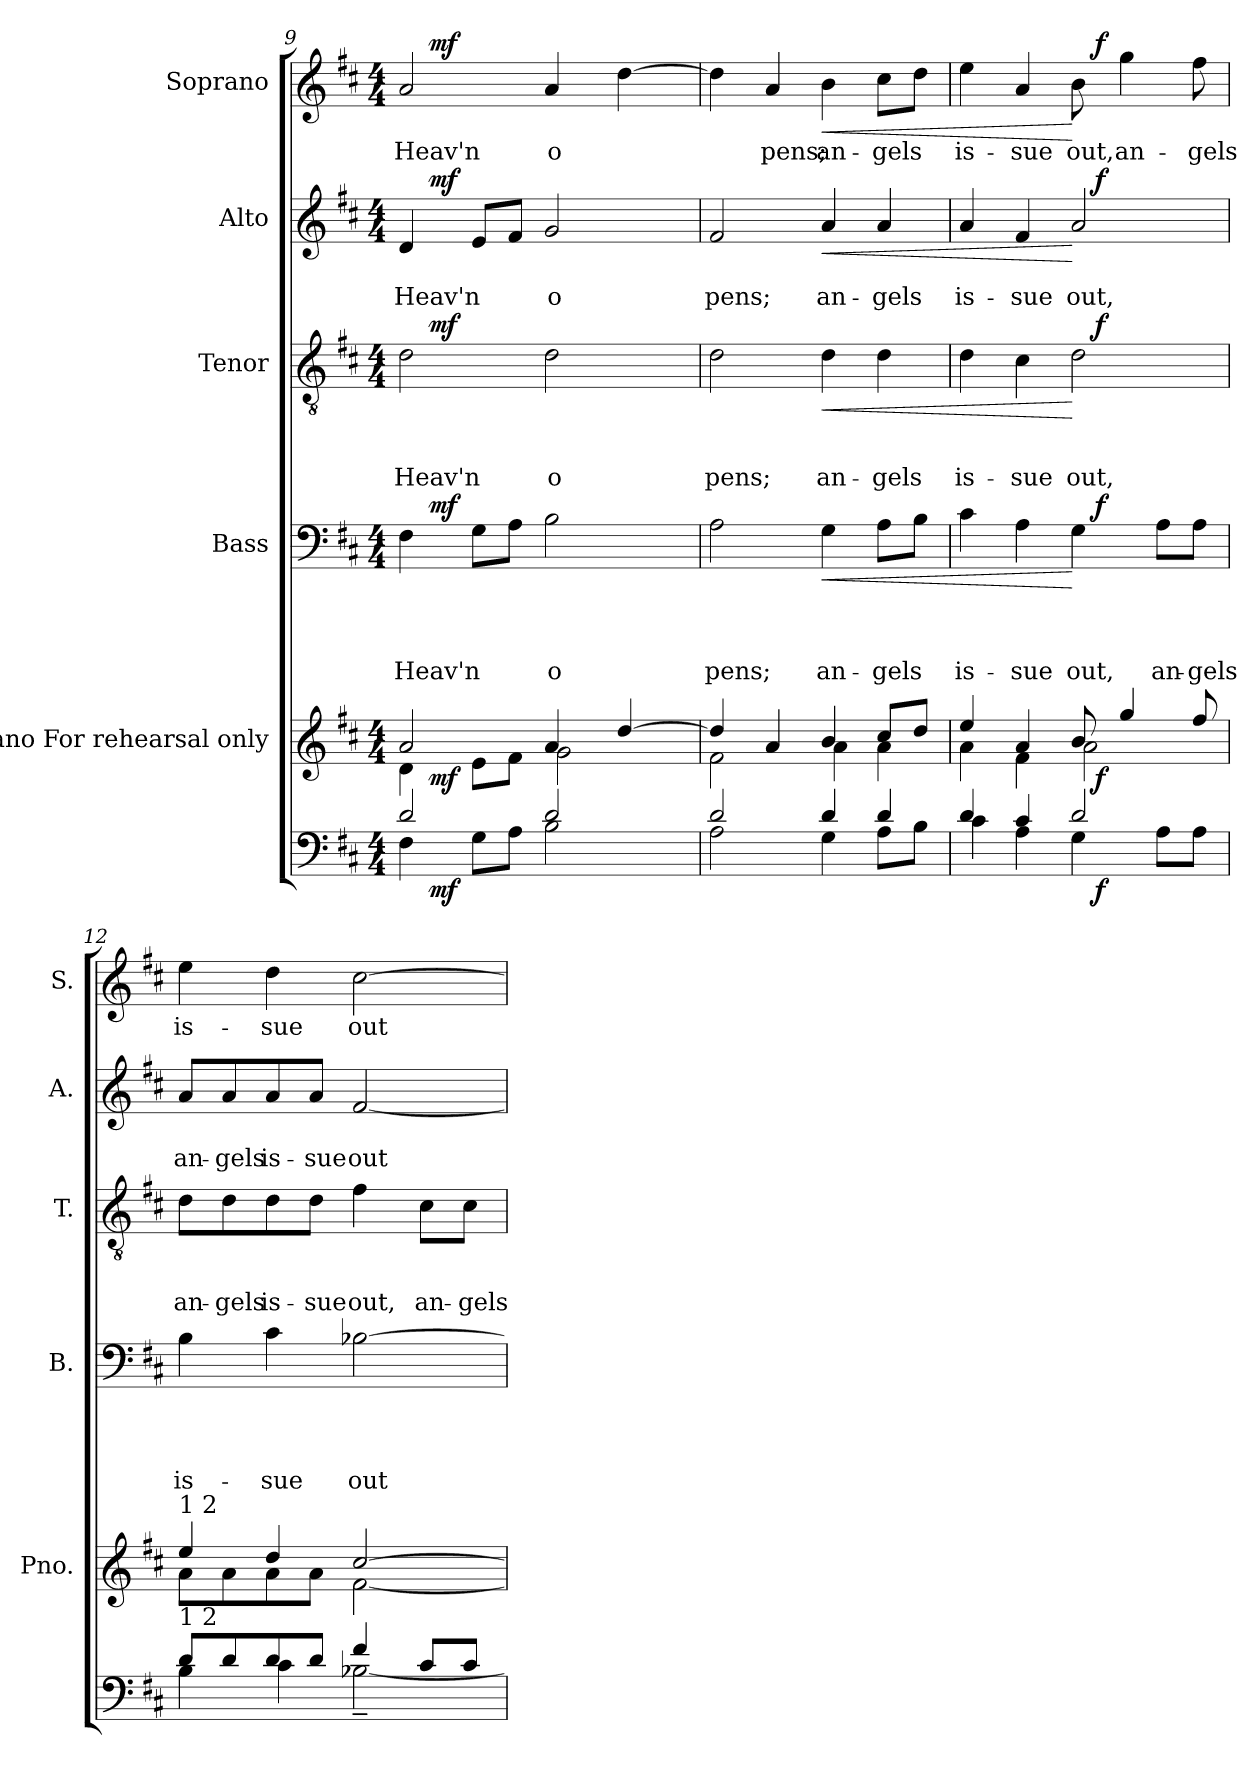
**kern	**dynam	**kern	**dynam	**kern	**text	**text	**text	**text	**dynam	**kern	**text	**text	**text	**dynam	**kern	**text	**text	**dynam	**kern	**text	**dynam
*part6	*part6	*part5	*part5	*part4	*part4	*part4	*part4	*part4	*part4	*part3	*part3	*part3	*part3	*part3	*part2	*part2	*part2	*part2	*part1	*part1	*part1
*staff6	*staff6	*staff5	*staff5	*staff4	*staff4	*staff4	*staff4	*staff4	*staff4	*staff3	*staff3	*staff3	*staff3	*staff3	*staff2	*staff2	*staff2	*staff2	*staff1	*staff1	*staff1
*	*	*I"Piano For rehearsal only	*	*I"Bass	*	*	*	*	*	*I"Tenor	*	*	*	*	*I"Alto	*	*	*	*I"Soprano	*	*
*	*	*I'Pno.	*	*I'B.	*	*	*	*	*	*I'T.	*	*	*	*	*I'A.	*	*	*	*I'S.	*	*
!!LO:PB:g=z
*clefF4	*	*clefG2	*	*clefF4	*	*	*	*	*	*clefGv2	*	*	*	*	*clefG2	*	*	*	*clefG2	*	*
*k[f#c#]	*	*k[f#c#]	*	*k[f#c#]	*	*	*	*	*	*k[f#c#]	*	*	*	*	*k[f#c#]	*	*	*	*k[f#c#]	*	*
*D:	*	*D:	*	*D:	*	*	*	*	*	*D:	*	*	*	*	*D:	*	*	*	*D:	*	*
*M4/4	*	*M4/4	*	*M4/4	*	*	*	*	*	*M4/4	*	*	*	*	*M4/4	*	*	*	*M4/4	*	*
=9	=9	=9	=9	=9	=9	=9	=9	=9	=9	=9	=9	=9	=9	=9	=9	=9	=9	=9	=9	=9	=9
*^	*	*^	*	*	*	*	*	*	*	*	*	*	*	*	*	*	*	*	*	*	*
!	!	!	!	!	!	!	!	!	!	!LO:LY:b	!	!	!	!	!LO:LY:b	!	!	!	!LO:LY:b	!	!	!LO:LY:b	!
*	*^	*	*	*^	*	*^	*	*	*	*	*	*^	*	*	*	*	*^	*	*	*	*^	*	*
2d/	4F#\	16.ryy	.	2a/	4d\	16.ryy	.	4F#\	16.ryy	.	.	.	Heav'n	.	2d\	16.ryy	.	.	Heav'n	.	4d/	16.ryy	.	Heav'n	.	2a/	16.ryy	Heav'n	.
!	!	!	!LO:DY:b	!	!	!	!LO:DY:b	!	!	!	!	!	!	!LO:DY:b	!	!	!	!	!	!LO:DY:b	!	!	!	!	!LO:DY:b	!	!	!	!LO:DY:b
.	.	2ryy	mf	.	.	2ryy	mf	.	2ryy	.	.	.	.	mf	.	2ryy	.	.	.	mf	.	2ryy	.	.	mf	.	2ryy	.	mf
.	8G\L	.	.	.	8e\L	.	.	8G\L	.	.	.	.	.	.	.	.	.	.	.	.	8e/L	.	.	.	.	.	.	.	.
.	8A\J	.	.	.	8f#\J	.	.	8A\J	.	.	.	.	.	.	.	.	.	.	.	.	8f#/J	.	.	.	.	.	.	.	.
!	!	!	!	!	!	!	!	!	!	!	!	!	!LO:LY:b	!	!	!	!	!	!LO:LY:b	!	!	!	!	!LO:LY:b	!	!	!	!LO:LY:b	!
2d/	2B\	.	.	4a/	2g\	.	.	2B\	.	.	.	.	o	.	2d\	.	.	.	o	.	2g/	.	.	o	.	4a/	.	o	.
.	.	4ryy	.	.	.	4ryy	.	.	4ryy	.	.	.	.	.	.	4ryy	.	.	.	.	.	4ryy	.	.	.	.	4ryy	.	.
.	.	.	.	[>4dd/	.	.	.	.	.	.	.	.	.	.	.	.	.	.	.	.	.	.	.	.	.	[>4dd\	.	.	.
.	.	8ryy	.	.	.	8ryy	.	.	8ryy	.	.	.	.	.	.	8ryy	.	.	.	.	.	8ryy	.	.	.	.	8ryy	.	.
.	.	32ryy	.	.	.	32ryy	.	.	32ryy	.	.	.	.	.	.	32ryy	.	.	.	.	.	32ryy	.	.	.	.	32ryy	.	.
=10	=10	=10	=10	=10	=10	=10	=10	=10	=10	=10	=10	=10	=10	=10	=10	=10	=10	=10	=10	=10	=10	=10	=10	=10	=10	=10	=10	=10	=10
!	!	!	!	!	!	!	!	!	!	!	!	!	!LO:LY:b	!	!	!	!	!	!LO:LY:b	!	!	!	!	!LO:LY:b	!	!	!	!	!
*	*v	*v	*	*	*	*	*	*v	*v	*	*	*	*	*	*v	*v	*	*	*	*	*v	*v	*	*	*	*v	*v	*	*
*	*	*	*	*v	*v	*	*	*	*	*	*	*	*	*	*	*	*	*	*	*	*	*	*	*
2d/	2A\	.	4dd/]	2f#\	.	2A\	.	.	.	pens;	.	2d\	.	.	pens;	.	2f#/	.	pens;	.	4dd\]	.	.
!	!	!	!	!	!	!	!	!	!	!	!	!	!	!	!	!	!	!	!	!	!	!LO:LY:b	!
.	.	.	4a/	.	.	.	.	.	.	.	.	.	.	.	.	.	.	.	.	.	4a/	pens;	.
!	!	!	!	!	!	!	!	!	!	!LO:LY:b	!LO:HP:b	!	!	!	!LO:LY:b	!LO:HP:b	!	!	!LO:LY:b	!LO:HP:b	!	!LO:LY:b	!LO:HP:b
4d/	4G\	.	4b/	4a\	.	4G\	.	.	.	an-	<	4d\	.	.	an-	<	4a/	.	an-	<	4b\	an-	<
!	!	!	!	!	!	!	!	!	!	!LO:LY:b	!	!	!	!	!LO:LY:b	!	!	!	!LO:LY:b	!	!	!LO:LY:b	!
4d/	8A\L	.	8cc#/L	4a\	.	8A\L	.	.	.	-gels	.	4d\	.	.	-gels	.	4a/	.	-gels	.	8cc#\L	-gels	.
.	8B\J	.	8dd/J	.	.	8B\J	.	.	.	.	.	.	.	.	.	.	.	.	.	.	8dd\J	.	.
=11	=11	=11	=11	=11	=11	=11	=11	=11	=11	=11	=11	=11	=11	=11	=11	=11	=11	=11	=11	=11	=11	=11	=11
!	!	!	!	!	!	!	!	!	!	!LO:LY:b	!	!	!	!	!LO:LY:b	!	!	!	!LO:LY:b	!	!	!LO:LY:b	!
*	*^	*	*	*^	*	*^	*	*	*	*	*	*^	*	*	*	*	*^	*	*	*	*^	*	*
4d/	4c#\	2ryy	.	4ee/	4a\	2ryy	.	4c#\	2ryy	.	.	.	is-	.	4d\	2ryy	.	.	is-	.	4a/	2ryy	.	is-	.	4ee\	2ryy	is-	.
!	!	!	!	!	!	!	!	!	!	!	!	!	!LO:LY:b	!	!	!	!	!	!LO:LY:b	!	!	!	!	!LO:LY:b	!	!	!	!LO:LY:b	!
4c#/	4A\	.	.	4a/	4f#\	.	.	4A\	.	.	.	.	-sue	.	4c#\	.	.	.	-sue	.	4f#/	.	.	-sue	.	4a/	.	-sue	.
!	!	!	!	!	!	!	!	!	!	!	!	!	!LO:LY:b	!	!	!	!	!	!LO:LY:b	!	!	!	!	!LO:LY:b	!	!	!	!LO:LY:b	!
2d/	4G\	16ryy	.	8b/	2a\	16ryy	.	4G\	16ryy	.	.	.	out,	[	2d\	16ryy	.	.	out,	[	2a/	16ryy	.	out,	[	8b\	16ryy	out,	[
!	!	!	!LO:DY:b	!	!	!	!LO:DY:b	!	!	!	!	!	!	!LO:DY:b	!	!	!	!	!	!LO:DY:b	!	!	!	!	!LO:DY:b	!	!	!	!LO:DY:b
.	.	4..ryy	f	.	.	4..ryy	f	.	4..ryy	.	.	.	.	f	.	4..ryy	.	.	.	f	.	4..ryy	.	.	f	.	4..ryy	.	f
!	!	!	!	!	!	!	!	!	!	!	!	!	!	!	!	!	!	!	!	!	!	!	!	!	!	!	!	!LO:LY:b	!
.	.	.	.	4gg/	.	.	.	.	.	.	.	.	.	.	.	.	.	.	.	.	.	.	.	.	.	4gg\	.	an-	.
!	!	!	!	!	!	!	!	!	!	!	!	!	!LO:LY:b	!	!	!	!	!	!	!	!	!	!	!	!	!	!	!	!
.	8A\L	.	.	.	.	.	.	8A\L	.	.	.	.	an-	.	.	.	.	.	.	.	.	.	.	.	.	.	.	.	.
!	!	!	!	!	!	!	!	!	!	!	!	!	!LO:LY:b	!	!	!	!	!	!	!	!	!	!	!	!	!	!	!LO:LY:b	!
.	8A\J	.	.	8ff#/	.	.	.	8A\J	.	.	.	.	-gels	.	.	.	.	.	.	.	.	.	.	.	.	8ff#\	.	-gels	.
!!LO:LB:g=z
=12	=12	=12	=12	=12	=12	=12	=12	=12	=12	=12	=12	=12	=12	=12	=12	=12	=12	=12	=12	=12	=12	=12	=12	=12	=12	=12	=12	=12	=12
!	!	!	!	!	!	!	!	!	!	!	!	!	!	!	!	!	!	!	!	!	!	!	!	!	!	!LO:TX:a:t=1 2	!	!	!
!	!	!	!	!LO:TX:a:t=1 2	!	!	!	!	!	!	!	!	!	!	!	!	!	!	!	!	!	!	!	!	!	!	!	!	!
!LO:TX:a:t=1 2	!	!	!	!	!	!	!	!	!	!	!	!	!	!	!	!	!	!	!	!	!	!	!	!	!	!	!	!	!
!	!	!	!	!	!	!	!	!	!	!	!	!	!LO:LY:b	!	!	!	!	!	!LO:LY:b	!	!	!	!	!LO:LY:b	!	!	!	!LO:LY:b	!
*	*v	*v	*	*	*	*	*	*v	*v	*	*	*	*	*	*v	*v	*	*	*	*	*v	*v	*	*	*	*v	*v	*	*
*	*	*	*	*v	*v	*	*	*	*	*	*	*	*	*	*	*	*	*	*	*	*	*	*	*
8d/L	4B\	.	4ee/	8a\L	.	4B\	.	.	.	is-	.	8d\L	.	.	an-	.	8a/L	.	an-	.	4ee\	is-	.
!	!	!	!	!	!	!	!	!	!	!	!	!	!	!	!LO:LY:b	!	!	!	!LO:LY:b	!	!	!	!
8d/	.	.	.	8a\	.	.	.	.	.	.	.	8d\	.	.	-gels	.	8a/	.	-gels	.	.	.	.
!	!	!	!	!	!	!	!	!	!	!LO:LY:b	!	!	!	!	!LO:LY:b	!	!	!	!LO:LY:b	!	!	!LO:LY:b	!
8d/	4c#\	.	4dd/	8a\	.	4c#\	.	.	.	-sue	.	8d\	.	.	is-	.	8a/	.	is-	.	4dd\	-sue	.
!	!	!	!	!	!	!	!	!	!	!	!	!	!	!	!LO:LY:b	!	!	!	!LO:LY:b	!	!	!	!
8d/J	.	.	.	8a\J	.	.	.	.	.	.	.	8d\J	.	.	-sue	.	8a/J	.	-sue	.	.	.	.
!	!	!	!	!	!	!	!	!	!	!LO:LY:b	!	!	!	!	!LO:LY:b	!	!	!	!LO:LY:b	!	!	!LO:LY:b	!
4f#/	[<2B-X~<\	.	[>2cc#/	[<2f#\	.	[>2B-X\	.	.	.	out	.	4f#\	.	.	out,	.	[<2f#/	.	out	.	[>2cc#\	out	.
!	!	!	!	!	!	!	!	!	!	!	!	!	!	!	!LO:LY:b	!	!	!	!	!	!	!	!
8c#/L	.	.	.	.	.	.	.	.	.	.	.	8c#\L	.	.	an-	.	.	.	.	.	.	.	.
!	!	!	!	!	!	!	!	!	!	!	!	!	!	!	!LO:LY:b	!	!	!	!	!	!	!	!
8c#/J	.	.	.	.	.	.	.	.	.	.	.	8c#\J	.	.	-gels	.	.	.	.	.	.	.	.
*v	*v	*	*	*	*	*	*	*	*	*	*	*	*	*	*	*	*	*	*	*	*	*	*
*	*	*v	*v	*	*	*	*	*	*	*	*	*	*	*	*	*	*	*	*	*	*	*
=	=	=	=	=	=	=	=	=	=	=	=	=	=	=	=	=	=	=	=	=	=
*-	*-	*-	*-	*-	*-	*-	*-	*-	*-	*-	*-	*-	*-	*-	*-	*-	*-	*-	*-	*-	*-
